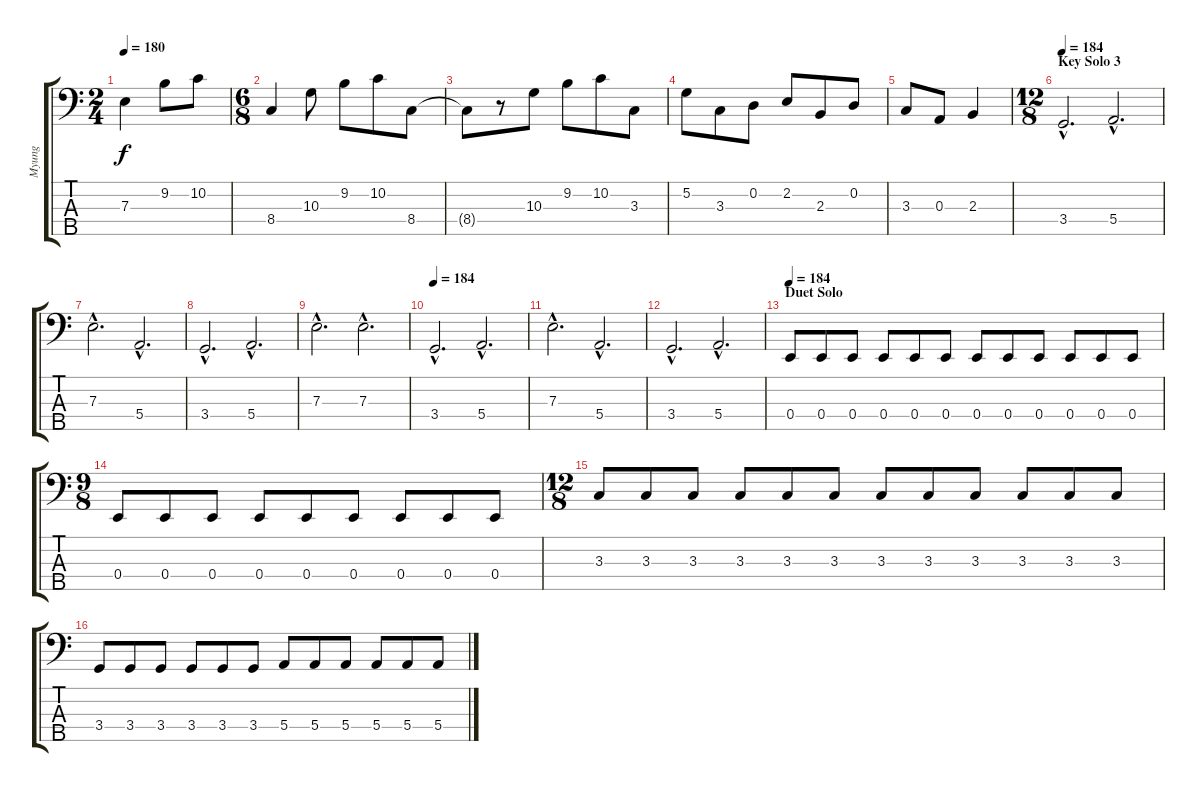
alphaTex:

\track ("Myung" "Myung") {instrument electricbassfinger}
\staff {score tabs}
\tuning (G2 D2 A1 E1 B0) {hide}
\ts (2 4)
\tempo 180
\clef f4
\ks c
7.3.4{dy f} 9.2.8 10.2.8 |
\ts (6 8)
8.4.4 10.3.8 9.2.8 10.2.8 8.4.8 |
8.4{t}.8 r.8 10.3.8 9.2.8 10.2.8 3.3.8 |
5.2.8 3.3.8 0.2.8 2.2.8 2.3.8 0.2.8 |
3.3.8 0.3.8 2.3.4 |
\ts (12 8)
\section ("" "Key Solo 3")
\tempo 184
3.4{hac}.2{d} 5.4{hac}.2{d} |
7.3{hac}.2{d} 5.4{hac}.2{d} |
3.4{hac}.2{d} 5.4{hac}.2{d} |
7.3{hac}.2{d} 7.3{hac}.2{d} |
\tempo 184
3.4{hac}.2{d} 5.4{hac}.2{d} |
7.3{hac}.2{d} 5.4{hac}.2{d} |
3.4{hac}.2{d} 5.4{hac}.2{d} |
\section ("" "Duet Solo")
\tempo 184
0.4.8 0.4.8 0.4.8 0.4.8 0.4.8 0.4.8 0.4.8 0.4.8 0.4.8 0.4.8 0.4.8 0.4.8 |
\ts (9 8)
0.4.8 0.4.8 0.4.8 0.4.8 0.4.8 0.4.8 0.4.8 0.4.8 0.4.8 |
\ts (12 8)
3.3.8 3.3.8 3.3.8 3.3.8 3.3.8 3.3.8 3.3.8 3.3.8 3.3.8 3.3.8 3.3.8 3.3.8 |
3.4.8 3.4.8 3.4.8 3.4.8 3.4.8 3.4.8 5.4.8 5.4.8 5.4.8 5.4.8 5.4.8 5.4.8
